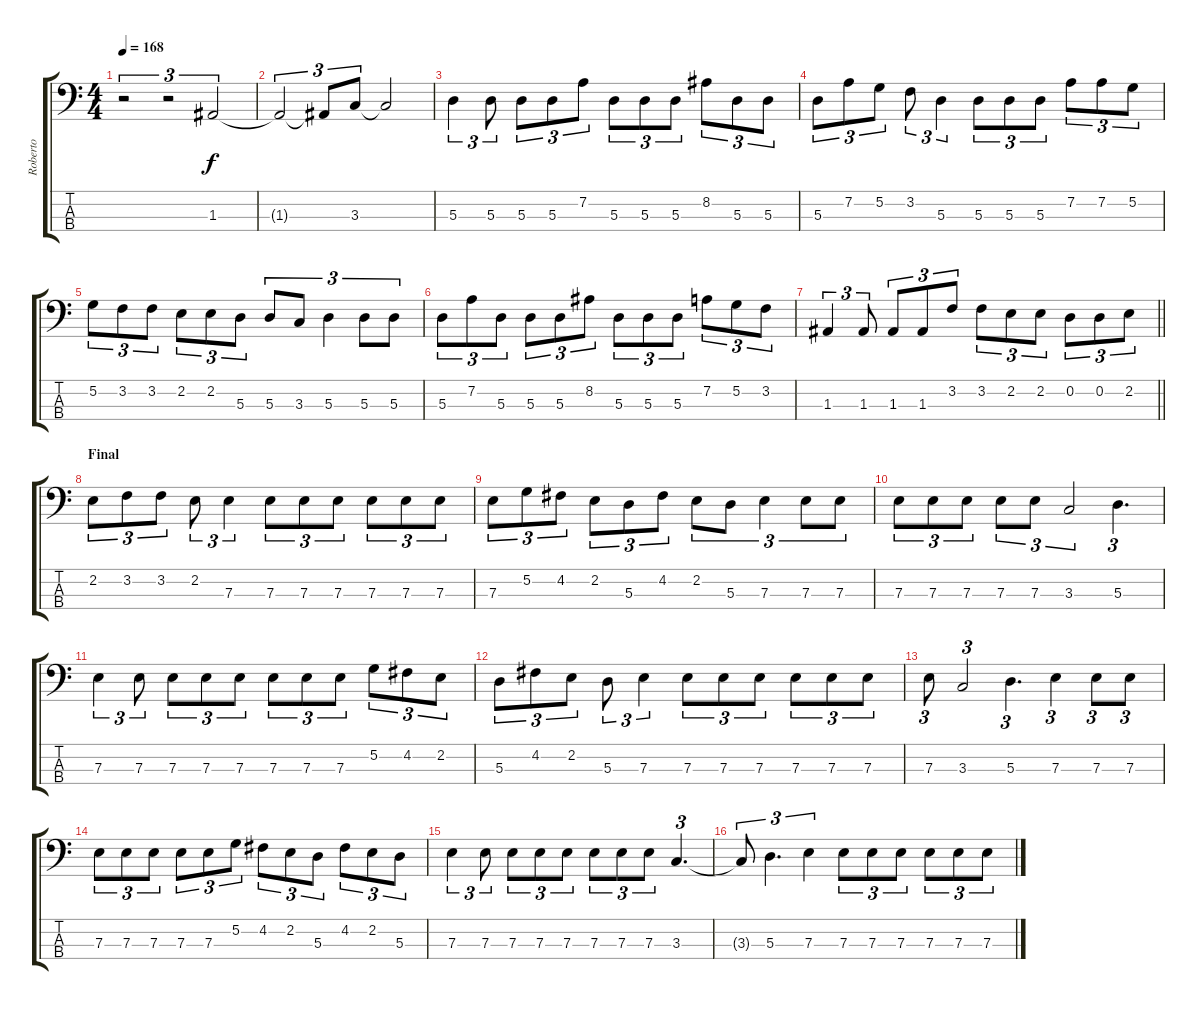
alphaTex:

\track ("Roberto" "Roberto") {instrument electricbassfinger}
\staff {score tabs}
\tuning (G2 D2 A1 E1) {hide}
\ts (4 4)
\tempo 168
\clef f4
\ks c
r.2{tu (3 2) dy f} r.2{tu (3 2)} 1.3.2{tu (3 2)} |
1.3{t}.2{tu (3 2)} 1.3{t}.8{tu (3 2)} 3.3.8{tu (3 2)} 3.3{t}.2 |
5.3.4{tu (3 2)} 5.3.8{tu (3 2)} 5.3.8{tu (3 2)} 5.3.8{tu (3 2)} 7.2.8{tu (3 2)} 5.3.8{tu (3 2)} 5.3.8{tu (3 2)} 5.3.8{tu (3 2)} 8.2.8{tu (3 2)} 5.3.8{tu (3 2)} 5.3.8{tu (3 2)} |
5.3.8{tu (3 2)} 7.2.8{tu (3 2)} 5.2.8{tu (3 2)} 3.2.8{tu (3 2)} 5.3.4{tu (3 2)} 5.3.8{tu (3 2)} 5.3.8{tu (3 2)} 5.3.8{tu (3 2)} 7.2.8{tu (3 2)} 7.2.8{tu (3 2)} 5.2.8{tu (3 2)} |
5.2.8{tu (3 2)} 3.2.8{tu (3 2)} 3.2.8{tu (3 2)} 2.2.8{tu (3 2)} 2.2.8{tu (3 2)} 5.3.8{tu (3 2)} 5.3.8{tu (3 2)} 3.3.8{tu (3 2)} 5.3.4{tu (3 2)} 5.3.8{tu (3 2)} 5.3.8{tu (3 2)} |
5.3.8{tu (3 2)} 7.2.8{tu (3 2)} 5.3.8{tu (3 2)} 5.3.8{tu (3 2)} 5.3.8{tu (3 2)} 8.2.8{tu (3 2)} 5.3.8{tu (3 2)} 5.3.8{tu (3 2)} 5.3.8{tu (3 2)} 7.2.8{tu (3 2)} 5.2.8{tu (3 2)} 3.2.8{tu (3 2)} |
\barLineRight lightlight
1.3.4{tu (3 2)} 1.3.8{tu (3 2)} 1.3.8{tu (3 2)} 1.3.8{tu (3 2)} 3.2.8{tu (3 2)} 3.2.8{tu (3 2)} 2.2.8{tu (3 2)} 2.2.8{tu (3 2)} 0.2.8{tu (3 2)} 0.2.8{tu (3 2)} 2.2.8{tu (3 2)} |
\section ("" "Final")
2.2.8{tu (3 2)} 3.2.8{tu (3 2)} 3.2.8{tu (3 2)} 2.2.8{tu (3 2)} 7.3.4{tu (3 2)} 7.3.8{tu (3 2)} 7.3.8{tu (3 2)} 7.3.8{tu (3 2)} 7.3.8{tu (3 2)} 7.3.8{tu (3 2)} 7.3.8{tu (3 2)} |
7.3.8{tu (3 2)} 5.2.8{tu (3 2)} 4.2.8{tu (3 2)} 2.2.8{tu (3 2)} 5.3.8{tu (3 2)} 4.2.8{tu (3 2)} 2.2.8{tu (3 2)} 5.3.8{tu (3 2)} 7.3.4{tu (3 2)} 7.3.8{tu (3 2)} 7.3.8{tu (3 2)} |
7.3.8{tu (3 2)} 7.3.8{tu (3 2)} 7.3.8{tu (3 2)} 7.3.8{tu (3 2)} 7.3.8{tu (3 2)} 3.3.2{tu (3 2)} 5.3.4{d tu (3 2)} |
7.3.4{tu (3 2)} 7.3.8{tu (3 2)} 7.3.8{tu (3 2)} 7.3.8{tu (3 2)} 7.3.8{tu (3 2)} 7.3.8{tu (3 2)} 7.3.8{tu (3 2)} 7.3.8{tu (3 2)} 5.2.8{tu (3 2)} 4.2.8{tu (3 2)} 2.2.8{tu (3 2)} |
5.3.8{tu (3 2)} 4.2.8{tu (3 2)} 2.2.8{tu (3 2)} 5.3.8{tu (3 2)} 7.3.4{tu (3 2)} 7.3.8{tu (3 2)} 7.3.8{tu (3 2)} 7.3.8{tu (3 2)} 7.3.8{tu (3 2)} 7.3.8{tu (3 2)} 7.3.8{tu (3 2)} |
7.3.8{tu (3 2)} 3.3.2{tu (3 2)} 5.3.4{d tu (3 2)} 7.3.4{tu (3 2)} 7.3.8{tu (3 2)} 7.3.8{tu (3 2)} |
7.3.8{tu (3 2)} 7.3.8{tu (3 2)} 7.3.8{tu (3 2)} 7.3.8{tu (3 2)} 7.3.8{tu (3 2)} 5.2.8{tu (3 2)} 4.2.8{tu (3 2)} 2.2.8{tu (3 2)} 5.3.8{tu (3 2)} 4.2.8{tu (3 2)} 2.2.8{tu (3 2)} 5.3.8{tu (3 2)} |
7.3.4{tu (3 2)} 7.3.8{tu (3 2)} 7.3.8{tu (3 2)} 7.3.8{tu (3 2)} 7.3.8{tu (3 2)} 7.3.8{tu (3 2)} 7.3.8{tu (3 2)} 7.3.8{tu (3 2)} 3.3.4{d tu (3 2)} |
3.3{t}.8{tu (3 2)} 5.3.4{d tu (3 2)} 7.3.4{tu (3 2)} 7.3.8{tu (3 2)} 7.3.8{tu (3 2)} 7.3.8{tu (3 2)} 7.3.8{tu (3 2)} 7.3.8{tu (3 2)} 7.3.8{tu (3 2)}
